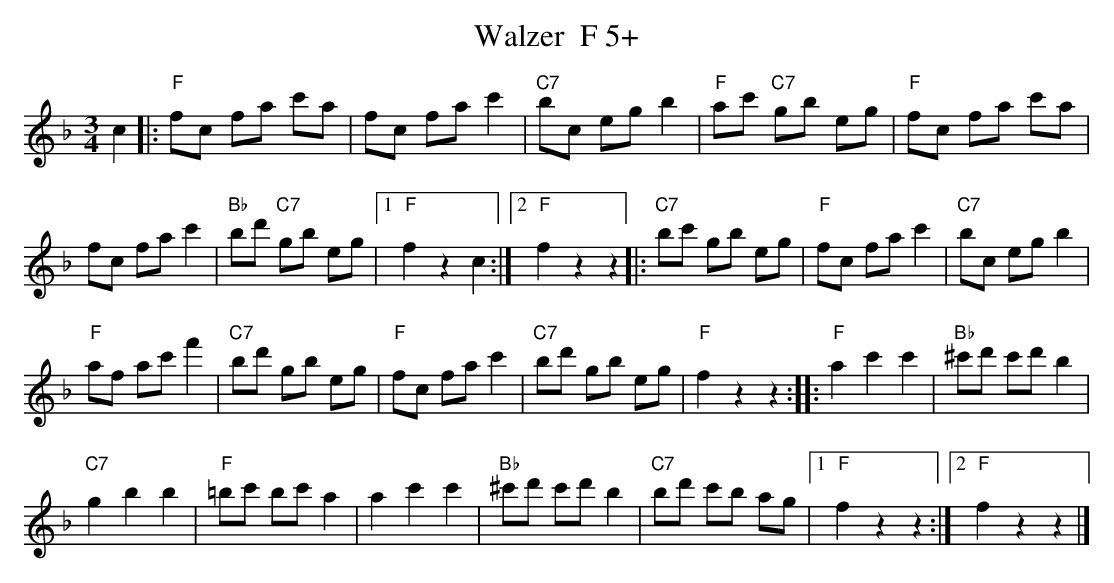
X:1
T:Walzer  F 5+
M:3/4
L:1/8
K:F %%MIDI gchordon
c2 |: "F"fc fa c'a | fc fac'2 | "C7"bc egb2 | "F"ac' "C7"gb eg | "F"fc fa c'a |
fc fac'2 | "Bb"bd' "C7"gb eg |1 "F"f2z2c2 :|2 "F"f2z2z2 |: "C7"bc' gb eg | "F"fc fac'2 | "C7"bc egb2 |
"F"af ac'f'2 | "C7"bd' gb eg | "F"fc fac'2 | "C7"bd' gb eg | "F"f2z2z2 :: "F"a2c'2c'2 | "Bb"^c'd' c'd'b2 |
"C7"g2b2b2 | "F"=bc' bc'a2 | a2c'2c'2 | "Bb"^c'd' c'd' b2 | "C7"bd' c'b ag |1 "F"f2z2z2 :|2 "F"f2z2z2 |]
